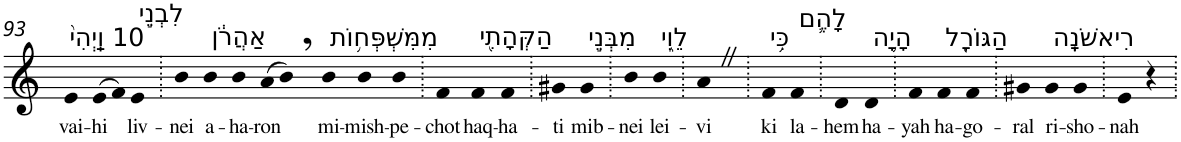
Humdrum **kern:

**kern	**text
*part1	*part1
*staff1	*staff1
*I"Piano	*
*I'Pno	*
!!LO:PB:g=z
*clefG2	*
*k[]	*
=93	=93
!LO:TX:a:t=10 וַֽיְהִי֙	!
!	!LO:LY:b
4e	vai-
!	!LO:LY:b
(>8e	-hi
8f)	.
!LO:TX:a:t=לִבְנֵ֣י	!
!	!LO:LY:b
4e	liv-
=94.	=94.
!	!LO:LY:b
4b	-nei
!LO:TX:a:t=אַהֲרֹ֔ן	!
!	!LO:LY:b
4b	a-
!	!LO:LY:b
4b	-ha-
!	!LO:LY:b
(>8a	-ron
8b,)	.
!LO:TX:a:t=מִמִּשְׁפְּח֥וֹת	!
!	!LO:LY:b
4b	mi-
!	!LO:LY:b
4b	-mish-
!	!LO:LY:b
4b	-pe-
=95.	=95.
!	!LO:LY:b
4f	-chot
!LO:TX:a:t=הַקְּהָתִ֖י	!
!	!LO:LY:b
4f	haq-
!	!LO:LY:b
4f	-ha-
=96.	=96.
!	!LO:LY:b
4g#X	-ti
!LO:TX:a:t=מִבְּנֵ֣י	!
!	!LO:LY:b
4g#	mib-
=97.	=97.
!	!LO:LY:b
4b	-nei
!LO:TX:a:t=לֵוִ֑י	!
!	!LO:LY:b
4b	lei-
=98.	=98.
!	!LO:LY:b
4aZ	-vi
=99.	=99.
!LO:TX:a:t=כִּ֥י	!
!	!LO:LY:b
4f	ki
!LO:TX:a:t=לָהֶ֛ם	!
!	!LO:LY:b
4f	la-
=100.	=100.
!	!LO:LY:b
4d	-hem
!LO:TX:a:t=הָיָ֥ה	!
!	!LO:LY:b
4d	ha-
=101.	=101.
!	!LO:LY:b
4f	-yah
!LO:TX:a:t=הַגּוֹרָ֖ל	!
!	!LO:LY:b
4f	ha-
!	!LO:LY:b
4f	-go-
=102.	=102.
!	!LO:LY:b
4g#X	-ral
!LO:TX:a:t=רִיאשֹׁנָֽה	!
!	!LO:LY:b
4g#	ri-
!	!LO:LY:b
4g#	-sho-
=103.	=103.
!	!LO:LY:b
4e	-nah
4r	.
=.	=.
*-	*-
